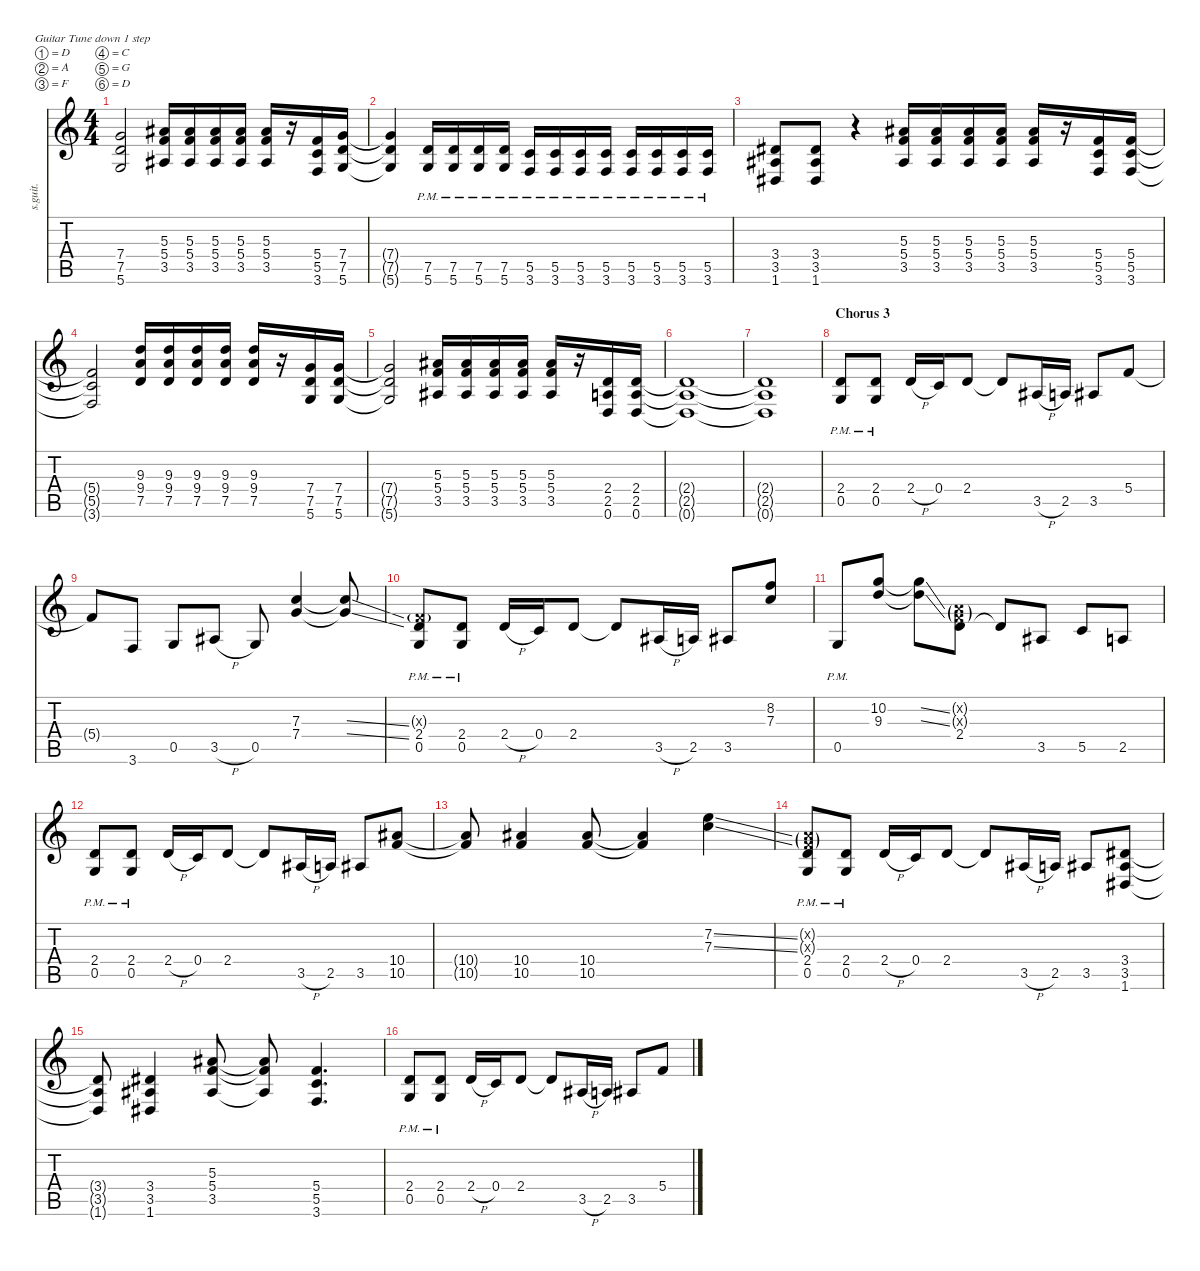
\defaultSystemsLayout 4
\hideDynamics
\bracketExtendMode nobrackets
\track ("Dewdrop - Lead" "s.guit.") {instrument distortionguitar}
\staff {score tabs}
\tuning (D4 A3 F3 C3 G2 D2)
\ts (4 4)
\tempo (88 hide)
\clef g2
\ks c
(7.4{t} 7.5{t} 5.6{t}).2{dy f} (5.3{acc #} 5.4 3.5{acc #}).16 (5.3{acc #} 5.4 3.5{acc #}).16 (5.3{acc #} 5.4 3.5{acc #}).16 (5.3{acc #} 5.4 3.5{acc #}).16 (5.3{acc #} 5.4 3.5{acc #}).16 r.16 (5.4 5.5 3.6).16 (7.4 7.5 5.6).16 |
(7.4{t} 7.5{t} 5.6{t}).4 (7.5{pm} 5.6{pm}).16 (7.5{pm} 5.6{pm}).16 (7.5{pm} 5.6{pm}).16 (7.5{pm} 5.6{pm}).16 (5.5{pm} 3.6{pm}).16 (5.5{pm} 3.6{pm}).16 (5.5{pm} 3.6{pm}).16 (5.5{pm} 3.6{pm}).16 (5.5{pm} 3.6{pm}).16 (5.5{pm} 3.6{pm}).16 (5.5{pm} 3.6{pm}).16 (5.5{pm} 3.6{pm}).16 |
(3.4{acc #} 3.5{acc #} 1.6{acc #}).8 (3.4{acc #} 3.5{acc #} 1.6{acc #}).8 r.4 (5.3{acc #} 5.4 3.5{acc #}).16 (5.3{acc #} 5.4 3.5{acc #}).16 (5.3{acc #} 5.4 3.5{acc #}).16 (5.3{acc #} 5.4 3.5{acc #}).16 (5.3{acc #} 5.4 3.5{acc #}).16 r.16 (5.4 5.5 3.6).16 (5.4 5.5 3.6).16 |
(5.4{t} 5.5{t} 3.6{t}).2 (9.3 9.4 7.5).16 (9.3 9.4 7.5).16 (9.3 9.4 7.5).16 (9.3 9.4 7.5).16 (9.3 9.4 7.5).16 r.16 (7.4 7.5 5.6).16 (7.4 7.5 5.6).16 |
(7.4{t} 7.5{t} 5.6{t}).2 (5.3{acc #} 5.4 3.5{acc #}).16 (5.3{acc #} 5.4 3.5{acc #}).16 (5.3{acc #} 5.4 3.5{acc #}).16 (5.3{acc #} 5.4 3.5{acc #}).16 (5.3{acc #} 5.4 3.5{acc #}).16 r.16 (2.4 2.5 0.6).16 (2.4 2.5 0.6).16 |
(2.4{t} 2.5{t} 0.6{t}).1 |
(2.4{t} 2.5{t} 0.6{t}).1 |
\section ("" "Chorus 3")
(2.4{pm} 0.5{pm}).8 (2.4{pm} 0.5{pm}).8 2.4{h}.16 0.4.16 2.4.8 2.4{t}.8 3.5{h acc #}.16 2.5.16 3.5{acc #}.8 5.4.8 |
5.4{t}.8 3.6.8 0.5.8 3.5{h acc #}.8 0.5.8 (7.3 7.4).4 (7.3{ss t} 7.4{ss t}).8 |
(0.3{g pm x} 2.4{pm} 0.5{pm}).8 (2.4{pm} 0.5{pm}).8 2.4{h}.16 0.4.16 2.4.8 2.4{t}.8 3.5{h acc #}.16 2.5.16 3.5{acc #}.8 (8.2 7.3).8 |
0.5{pm}.8 (10.2 9.3).8 (10.2{ss t} 9.3{ss t}).8 (0.2{g x} 0.3{g x} 2.4).8 2.4{t}.8 3.5{acc #}.8 5.5.8 2.5.8 |
(2.4{pm} 0.5{pm}).8 (2.4{pm} 0.5{pm}).8 2.4{h}.16 0.4.16 2.4.8 2.4{t}.8 3.5{h acc #}.16 2.5.16 3.5{acc #}.8 (10.4{acc #} 10.5).8 |
(10.4{t acc #} 10.5{t}).8 (10.4{acc #} 10.5).4 (10.4{acc #} 10.5).8 (10.4{t acc #} 10.5{t}).4 (7.2{ss} 7.3{ss}).4 |
(0.2{g pm x} 0.3{g pm x} 2.4{pm} 0.5{pm}).8 (2.4{pm} 0.5{pm}).8 2.4{h}.16 0.4.16 2.4.8 2.4{t}.8 3.5{h acc #}.16 2.5.16 3.5{acc #}.8 (3.4{acc #} 3.5{acc #} 1.6{acc #}).8 |
(3.4{t acc #} 3.5{t acc #} 1.6{t acc #}).8 (3.4{acc #} 3.5{acc #} 1.6{acc #}).4 (5.3{acc #} 5.4 3.5{acc #}).8 (5.3{t acc #} 5.4{t} 3.5{t acc #}).8 (5.4 5.5 3.6).4{d} |
(2.4{pm} 0.5{pm}).8 (2.4{pm} 0.5{pm}).8 2.4{h}.16 0.4.16 2.4.8 2.4{t}.8 3.5{h acc #}.16 2.5.16 3.5{acc #}.8 5.4.8
